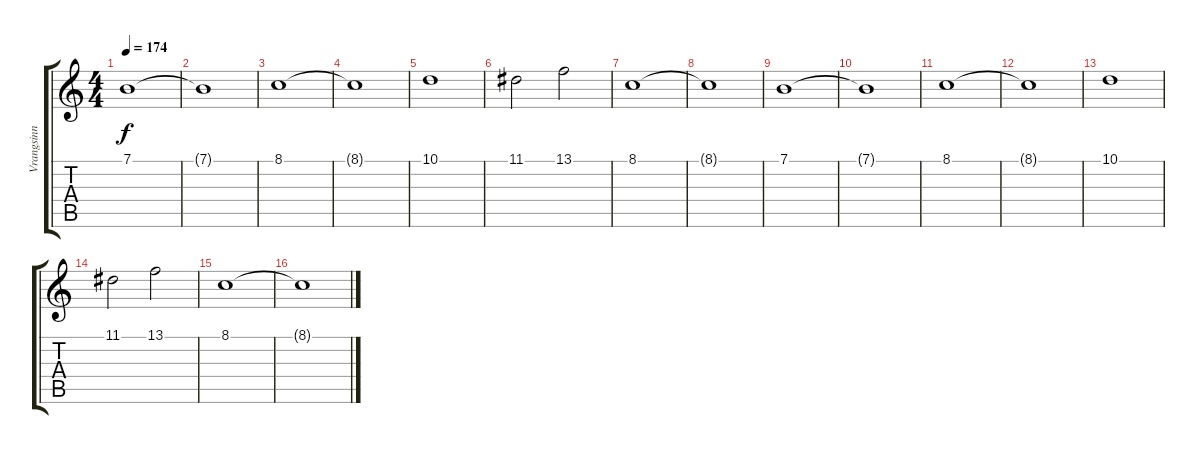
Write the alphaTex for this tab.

\track ("Vrangsinn - Synth" "Vrangsinn ") {instrument choiraahs}
\staff {score tabs}
\tuning (E4 B3 G3 D3 A2 E2) {hide}
\ts (4 4)
\tempo 174
\clef g2
\ks c
7.1.1{dy f} |
7.1{t}.1 |
8.1.1 |
8.1{t}.1 |
10.1.1 |
11.1.2 13.1.2 |
8.1.1 |
8.1{t}.1 |
7.1.1 |
7.1{t}.1 |
8.1.1 |
8.1{t}.1 |
10.1.1 |
11.1.2 13.1.2 |
8.1.1 |
8.1{t}.1
